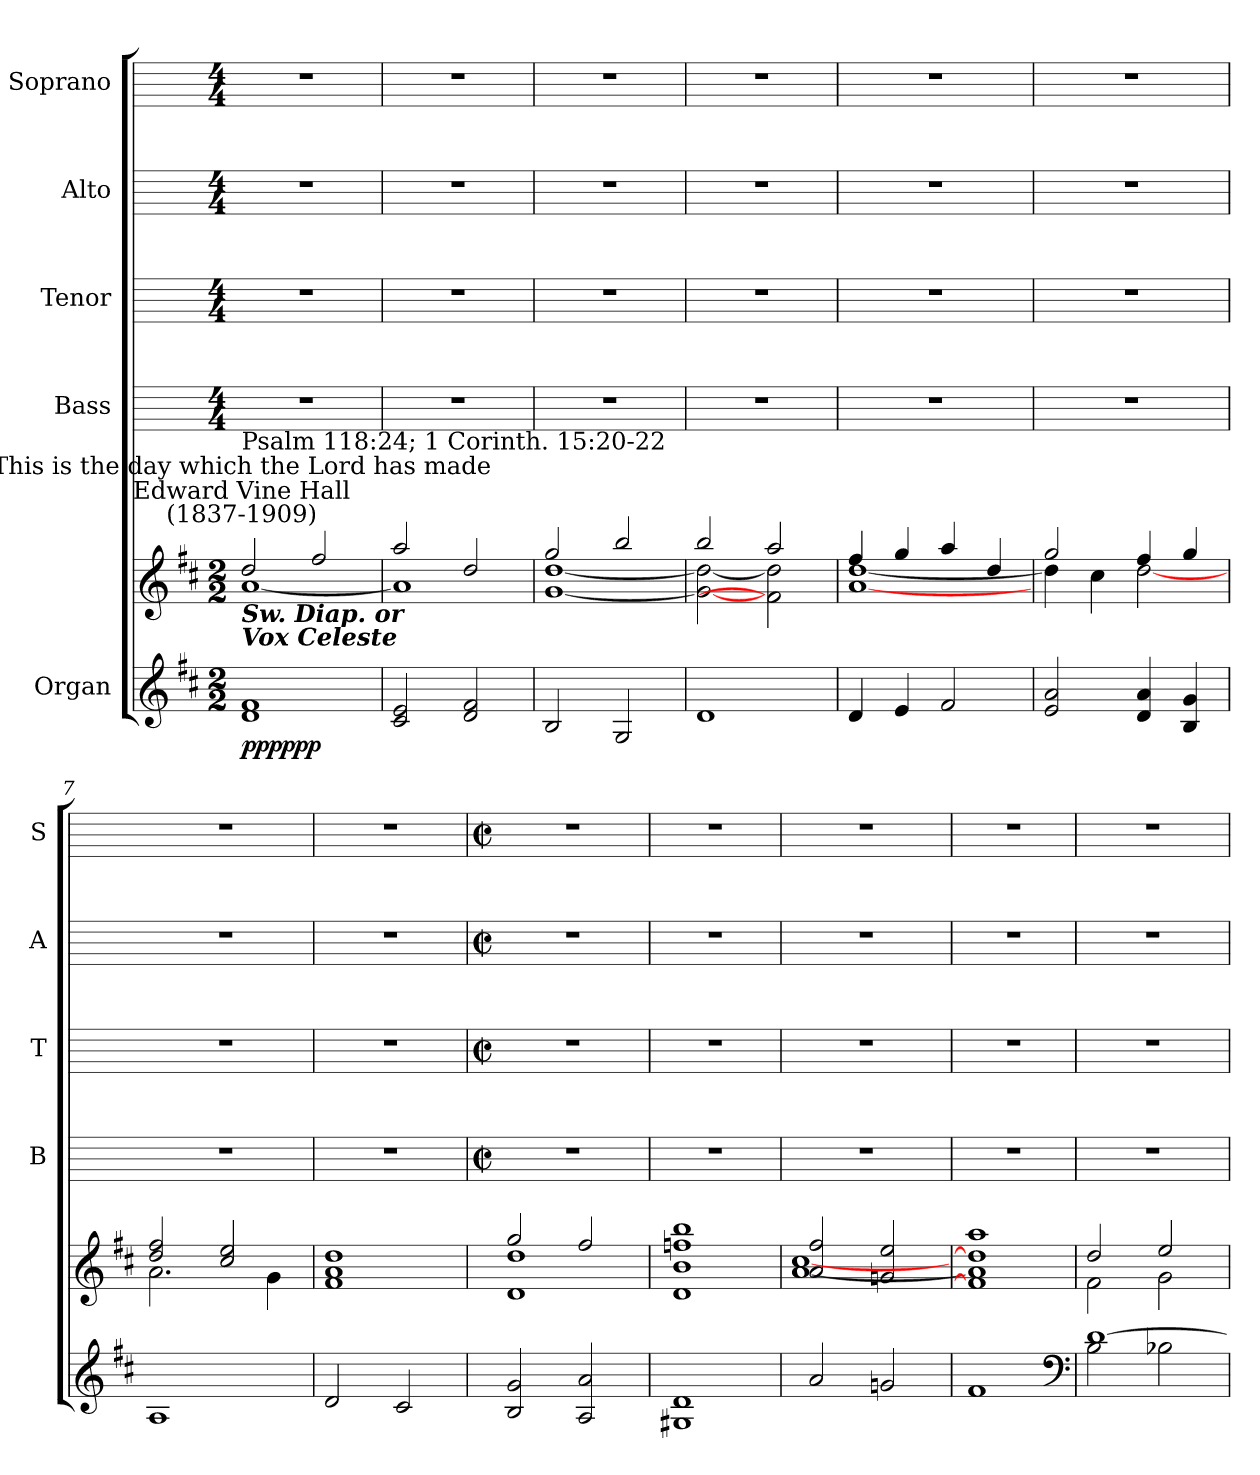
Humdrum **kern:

**kern	**kern	**dynam	**kern	**kern	**kern	**kern
*part5	*part5	*part5	*part4	*part3	*part2	*part1
*staff6	*staff5	*staff5/6	*staff4	*staff3	*staff2	*staff1
*I"Organ	*	*	*I"Bass	*I"Tenor	*I"Alto	*I"Soprano
*	*	*	*I'B	*I'T	*I'A	*I'S
*clefG2	*clefG2	*	*	*	*	*
*k[f#c#]	*k[f#c#]	*	*	*	*	*
*D:	*D:	*	*	*	*	*
*M2/2	*M2/2	*	*M4/4	*M4/4	*M4/4	*M4/4
*MM160	*MM160	*	*MM160	*MM160	*MM160	*MM160
=1	=1	=1	=1	=1	=1	=1
*^	*^	*	*	*	*	*
!	!	!LO:TX:a:cj:t=Edward Vine Hall\n(1837-1909)	!	!	!	!	!	!
!	!	!LO:TX:a:cj:t=This is the day which the Lord has made	!	!	!	!	!	!
!	!	!LO:TX:a:t=Psalm 118&colon;24; 1 Corinth. 15&colon;20-22	!	!	!	!	!	!
!	!	!LO:TX:b:Bi:t=Sw. Diap. or\nVox Celeste	!	!	!	!	!	!
!	!	!	!	!LO:DY:b=2	!	!	!	!
!	!	!	!	!LO:DY:n=1:b	!	!	!	!
!	!	!	!	!LO:DY:n=2:b	!	!	!	!
1d/ 1f#/	1ryy	2dd/	[1a\	pp pp pp	1r	1r	1r	1r
.	.	2ff#/	.	.	.	.	.	.
=2	=2	=2	=2	=2	=2	=2	=2	=2
2c#/ 2e/	1ryy	2aa/	1a\]	.	1r	1r	1r	1r
2d/ 2f#/	.	2dd/	.	.	.	.	.	.
=3	=3	=3	=3	=3	=3	=3	=3	=3
2B/	1ryy	2gg/	[1g\ [1dd\	.	1r	1r	1r	1r
2G/	.	2bb/	.	.	.	.	.	.
=4	=4	=4	=4	=4	=4	=4	=4	=4
1d/	1ryy	2bb/	2g\_ 2dd\_	.	1r	1r	1r	1r
.	.	2aa/	2f#\] 2dd\]	.	.	.	.	.
=5	=5	=5	=5	=5	=5	=5	=5	=5
4d/	1ryy	4ff#/	[1a\ [1dd\	.	1r	1r	1r	1r
4e/	.	4gg/	.	.	.	.	.	.
2f#/	.	4aa/	.	.	.	.	.	.
.	.	4dd/	.	.	.	.	.	.
=6	=6	=6	=6	=6	=6	=6	=6	=6
2e/ 2a/	1ryy	2gg/	4dd\]	.	1r	1r	1r	1r
.	.	.	4cc#\	.	.	.	.	.
4d/ 4a/	.	4ff#/	[2dd\	.	.	.	.	.
4B/ 4g/	.	4gg/	.	.	.	.	.	.
=7	=7	=7	=7	=7	=7	=7	=7	=7
1A/	1ryy	2dd/ 2ff#/	2.a\	.	1r	1r	1r	1r
.	.	2cc#/ 2ee/	.	.	.	.	.	.
.	.	.	4g\	.	.	.	.	.
=8	=8	=8	=8	=8	=8	=8	=8	=8
2d/	1ryy	1a/ 1dd/	1f#\	.	1r	1r	1r	1r
2c#/	.	.	.	.	.	.	.	.
!!LO:LB:g=z
=9	=9	=9	=9	=9	=9	=9	=9	=9
*	*	*	*	*	*M2/2	*M2/2	*M2/2	*M2/2
*	*	*	*	*	*met(c|)	*met(c|)	*met(c|)	*met(c|)
2B/ 2g/	1ryy	2gg/	1d\ 1dd\	.	1r	1r	1r	1r
2A/ 2a/	.	2ff#/	.	.	.	.	.	.
=10	=10	=10	=10	=10	=10	=10	=10	=10
1G#X/ 1d/	1ryy	1ffn/ 1bb/	1d\ 1b\	.	1r	1r	1r	1r
=11	=11	=11	=11	=11	=11	=11	=11	=11
2a/	1ryy	2a/ 2ff#/	[1a\ [1cc#\	.	1r	1r	1r	1r
2gn/	.	2gn/ 2ee/	.	.	.	.	.	.
=12	=12	=12	=12	=12	=12	=12	=12	=12
1f#/	1ryy	1aa/	1f#\] 1a\] 1dd\]	.	1r	1r	1r	1r
*clefF4	*	*	*	*	*	*	*	*
=13	=13	=13	=13	=13	=13	=13	=13	=13
[1d/	2B\	2dd/	2f#\	.	1r	1r	1r	1r
.	2B-X\	2ee/	2g\	.	.	.	.	.
*v	*v	*	*	*	*	*	*	*
*	*v	*v	*	*	*	*	*
=	=	=	=	=	=	=
*-	*-	*-	*-	*-	*-	*-
